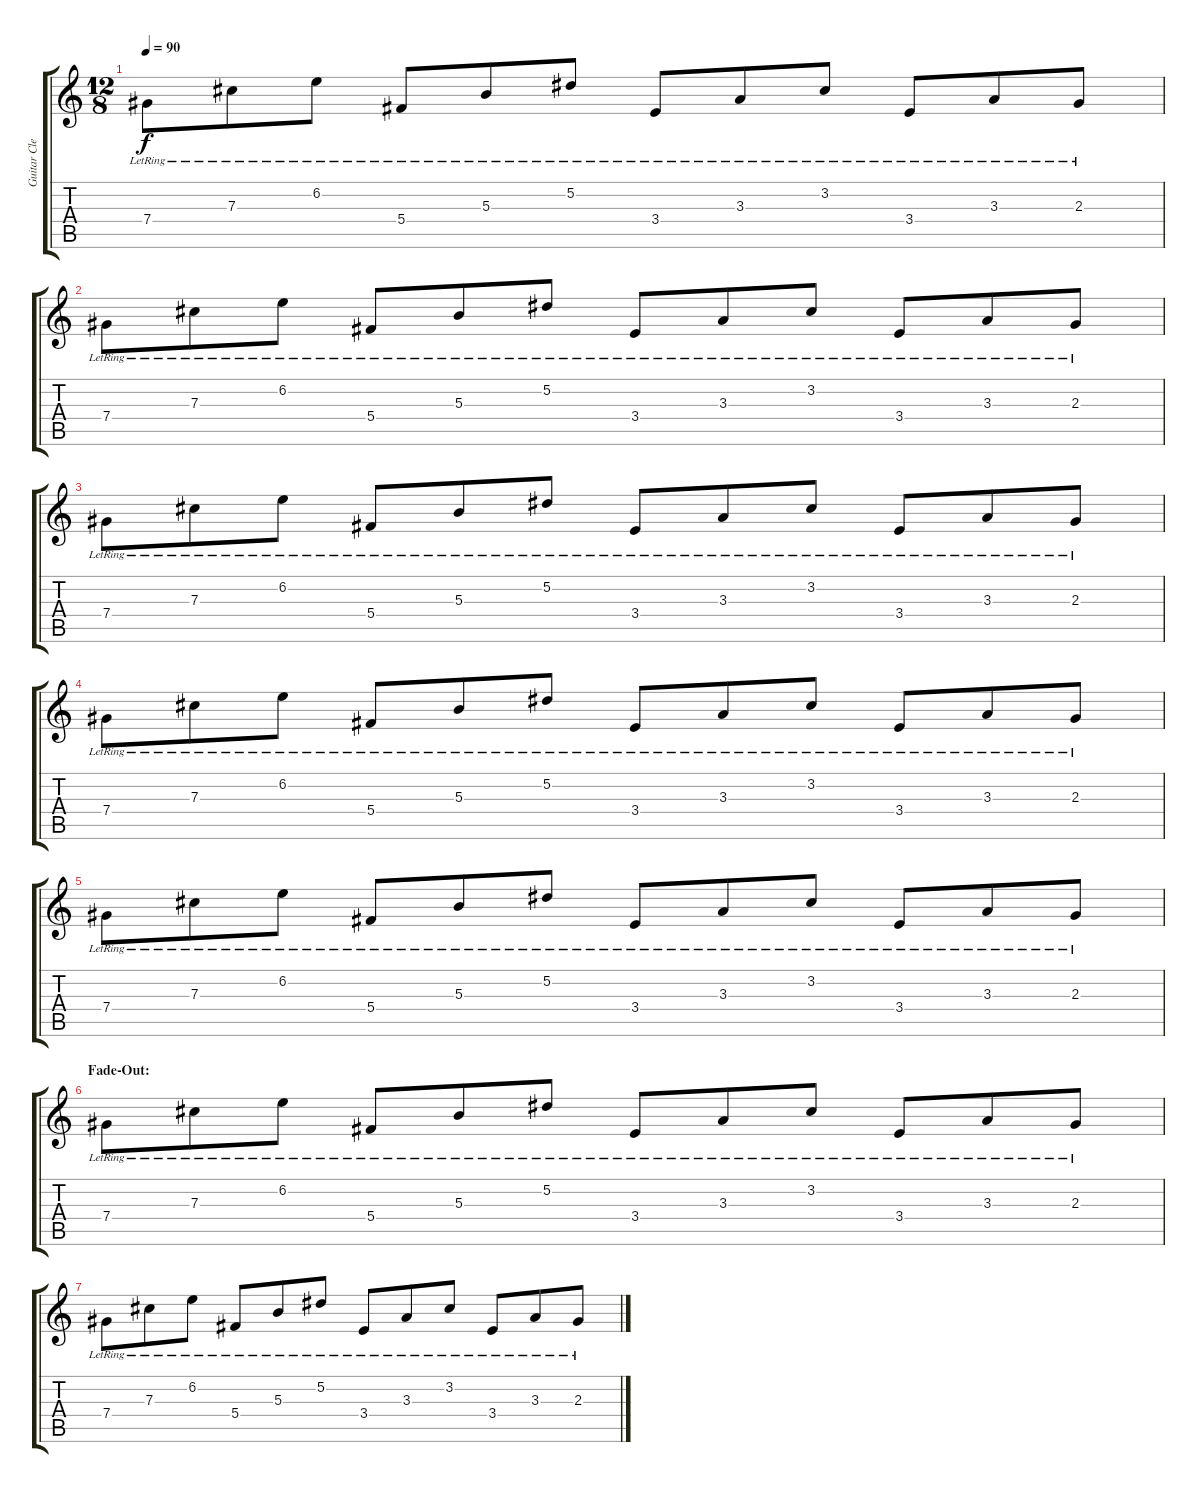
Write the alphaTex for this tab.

\track ("Guitar Clean" "Guitar Cle") {instrument acousticguitarsteel}
\staff {score tabs}
\tuning (Eb4 Bb3 Gb3 Db3 Ab2 Eb2) {hide}
\ts (12 8)
\tempo 90
\clef g2
\ks c
7.4{lr}.8{dy f} 7.3{lr}.8 6.2{lr}.8 5.4{lr}.8 5.3{lr}.8 5.2{lr}.8 3.4{lr}.8 3.3{lr}.8 3.2{lr}.8 3.4{lr}.8 3.3{lr}.8 2.3{lr}.8 |
7.4{lr}.8 7.3{lr}.8 6.2{lr}.8 5.4{lr}.8 5.3{lr}.8 5.2{lr}.8 3.4{lr}.8 3.3{lr}.8 3.2{lr}.8 3.4{lr}.8 3.3{lr}.8 2.3{lr}.8 |
7.4{lr}.8 7.3{lr}.8 6.2{lr}.8 5.4{lr}.8 5.3{lr}.8 5.2{lr}.8 3.4{lr}.8 3.3{lr}.8 3.2{lr}.8 3.4{lr}.8 3.3{lr}.8 2.3{lr}.8 |
7.4{lr}.8 7.3{lr}.8 6.2{lr}.8 5.4{lr}.8 5.3{lr}.8 5.2{lr}.8 3.4{lr}.8 3.3{lr}.8 3.2{lr}.8 3.4{lr}.8 3.3{lr}.8 2.3{lr}.8 |
7.4{lr}.8 7.3{lr}.8 6.2{lr}.8 5.4{lr}.8 5.3{lr}.8 5.2{lr}.8 3.4{lr}.8 3.3{lr}.8 3.2{lr}.8 3.4{lr}.8 3.3{lr}.8 2.3{lr}.8 |
\section ("" "Fade-Out:")
7.4{lr}.8 7.3{lr}.8 6.2{lr}.8 5.4{lr}.8 5.3{lr}.8 5.2{lr}.8 3.4{lr}.8 3.3{lr}.8 3.2{lr}.8 3.4{lr}.8 3.3{lr}.8 2.3{lr}.8 |
7.4{lr}.8 7.3{lr}.8 6.2{lr}.8 5.4{lr}.8 5.3{lr}.8 5.2{lr}.8 3.4{lr}.8 3.3{lr}.8 3.2{lr}.8 3.4{lr}.8 3.3{lr}.8 2.3{lr}.8
